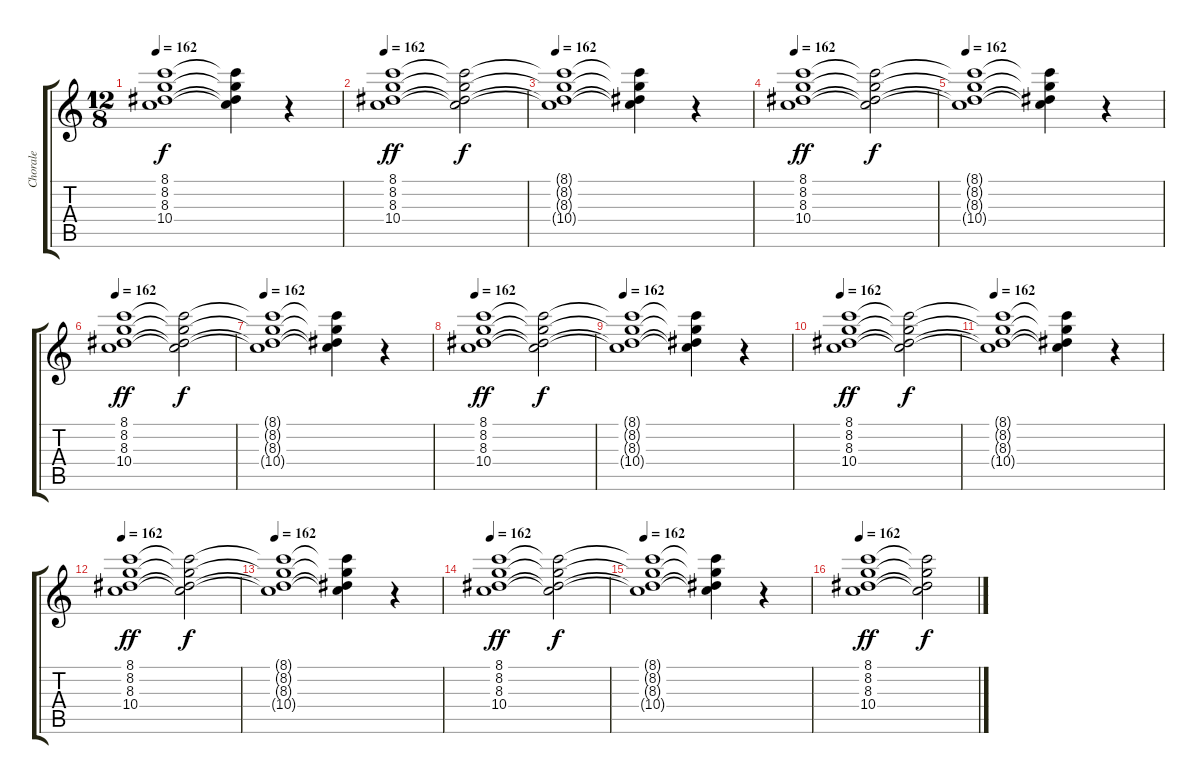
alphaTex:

\track ("Chorale" "Chorale") {instrument electricbasspick}
\staff {score tabs}
\tuning (E4 B3 G3 D3 A2 E2) {hide}
\ts (12 8)
\tempo 162
\clef g2
\ks c
(8.1{t} 8.2{t} 8.3{t} 10.4{t}).1{dy f} (8.1{t} 8.2{t} 8.3{t} 10.4{t}).4 r.4 |
\tempo 162
(8.1 8.2 8.3 10.4).1{dy ff volume 7} (8.1{t} 8.2{t} 8.3{t} 10.4{t}).2{dy f} |
\tempo 162
(8.1{t} 8.2{t} 8.3{t} 10.4{t}).1 (8.1{t} 8.2{t} 8.3{t} 10.4{t}).4 r.4 |
\tempo 162
(8.1 8.2 8.3 10.4).1{dy ff volume 8} (8.1{t} 8.2{t} 8.3{t} 10.4{t}).2{dy f} |
\tempo 162
(8.1{t} 8.2{t} 8.3{t} 10.4{t}).1 (8.1{t} 8.2{t} 8.3{t} 10.4{t}).4 r.4 |
\tempo 162
(8.1 8.2 8.3 10.4).1{dy ff volume 9} (8.1{t} 8.2{t} 8.3{t} 10.4{t}).2{dy f} |
\tempo 162
(8.1{t} 8.2{t} 8.3{t} 10.4{t}).1 (8.1{t} 8.2{t} 8.3{t} 10.4{t}).4 r.4 |
\tempo 162
(8.1 8.2 8.3 10.4).1{dy ff volume 8} (8.1{t} 8.2{t} 8.3{t} 10.4{t}).2{dy f} |
\tempo 162
(8.1{t} 8.2{t} 8.3{t} 10.4{t}).1 (8.1{t} 8.2{t} 8.3{t} 10.4{t}).4 r.4 |
\tempo 162
(8.1 8.2 8.3 10.4).1{dy ff volume 8} (8.1{t} 8.2{t} 8.3{t} 10.4{t}).2{dy f} |
\tempo 162
(8.1{t} 8.2{t} 8.3{t} 10.4{t}).1 (8.1{t} 8.2{t} 8.3{t} 10.4{t}).4 r.4 |
\tempo 162
(8.1 8.2 8.3 10.4).1{dy ff volume 7} (8.1{t} 8.2{t} 8.3{t} 10.4{t}).2{dy f} |
\tempo 162
(8.1{t} 8.2{t} 8.3{t} 10.4{t}).1 (8.1{t} 8.2{t} 8.3{t} 10.4{t}).4 r.4 |
\tempo 162
(8.1 8.2 8.3 10.4).1{dy ff volume 6} (8.1{t} 8.2{t} 8.3{t} 10.4{t}).2{dy f} |
\tempo 162
(8.1{t} 8.2{t} 8.3{t} 10.4{t}).1 (8.1{t} 8.2{t} 8.3{t} 10.4{t}).4 r.4 |
\tempo 162
(8.1 8.2 8.3 10.4).1{dy ff volume 6} (8.1{t} 8.2{t} 8.3{t} 10.4{t}).2{dy f}
